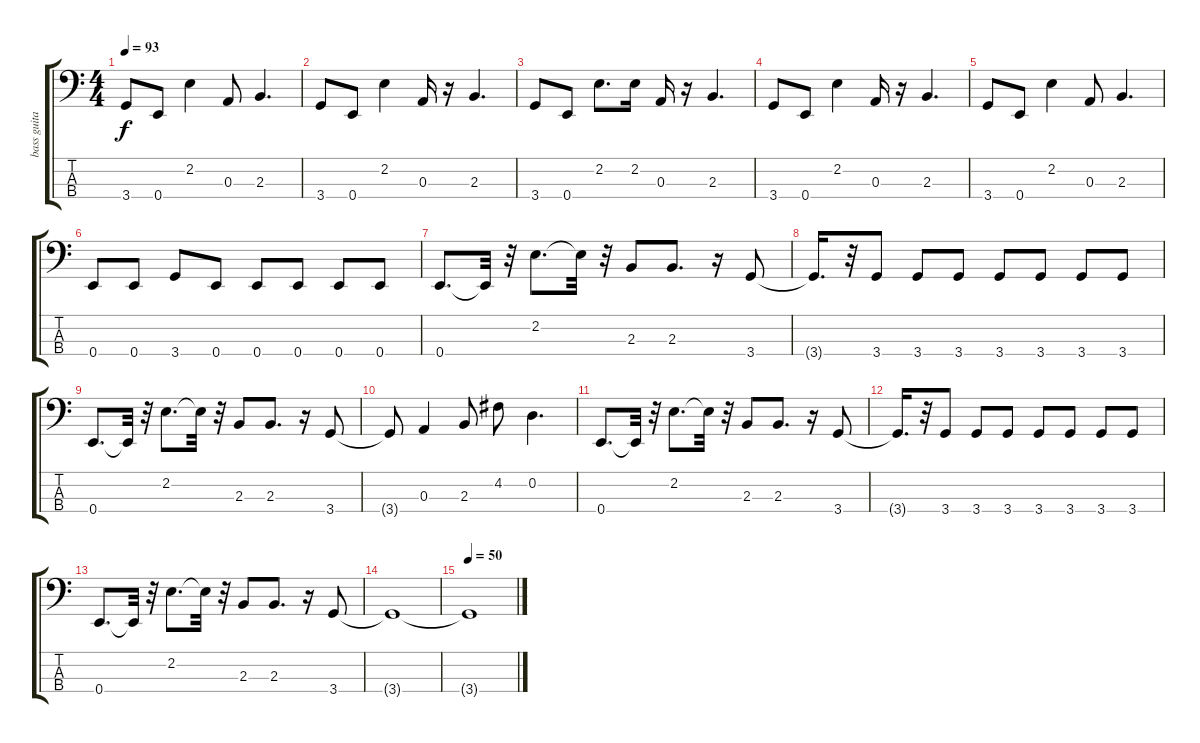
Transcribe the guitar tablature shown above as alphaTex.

\track ("bass guitar" "bass guita") {instrument electricbassfinger}
\staff {score tabs}
\tuning (G2 D2 A1 E1) {hide}
\ts (4 4)
\tempo 93
\clef f4
\ks c
3.4.8{dy f} 0.4.8 2.2.4 0.3.8 2.3.4{d} |
3.4.8 0.4.8 2.2.4 0.3.16 r.16 2.3.4{d} |
3.4.8 0.4.8 2.2.8{d} 2.2.16 0.3.16 r.16 2.3.4{d} |
3.4.8 0.4.8 2.2.4 0.3.16 r.16 2.3.4{d} |
3.4.8 0.4.8 2.2.4 0.3.8 2.3.4{d} |
0.4.8 0.4.8 3.4.8 0.4.8 0.4.8 0.4.8 0.4.8 0.4.8 |
0.4.8{d} 0.4{t}.32 r.32 2.2.8{d} 2.2{t}.32 r.32 2.3.8 2.3.8{d} r.16 3.4.8 |
3.4{t}.16{d} r.32 3.4.8 3.4.8 3.4.8 3.4.8 3.4.8 3.4.8 3.4.8 |
0.4.8{d} 0.4{t}.32 r.32 2.2.8{d} 2.2{t}.32 r.32 2.3.8 2.3.8{d} r.16 3.4.8 |
3.4{t}.8 0.3.4 2.3.8 4.2.8 0.2.4{d} |
0.4.8{d} 0.4{t}.32 r.32 2.2.8{d} 2.2{t}.32 r.32 2.3.8 2.3.8{d} r.16 3.4.8 |
3.4{t}.16{d} r.32 3.4.8 3.4.8 3.4.8 3.4.8 3.4.8 3.4.8 3.4.8 |
0.4.8{d} 0.4{t}.32 r.32 2.2.8{d} 2.2{t}.32 r.32 2.3.8 2.3.8{d} r.16 3.4.8 |
3.4{t}.1 |
\tempo 50
3.4{t}.1
